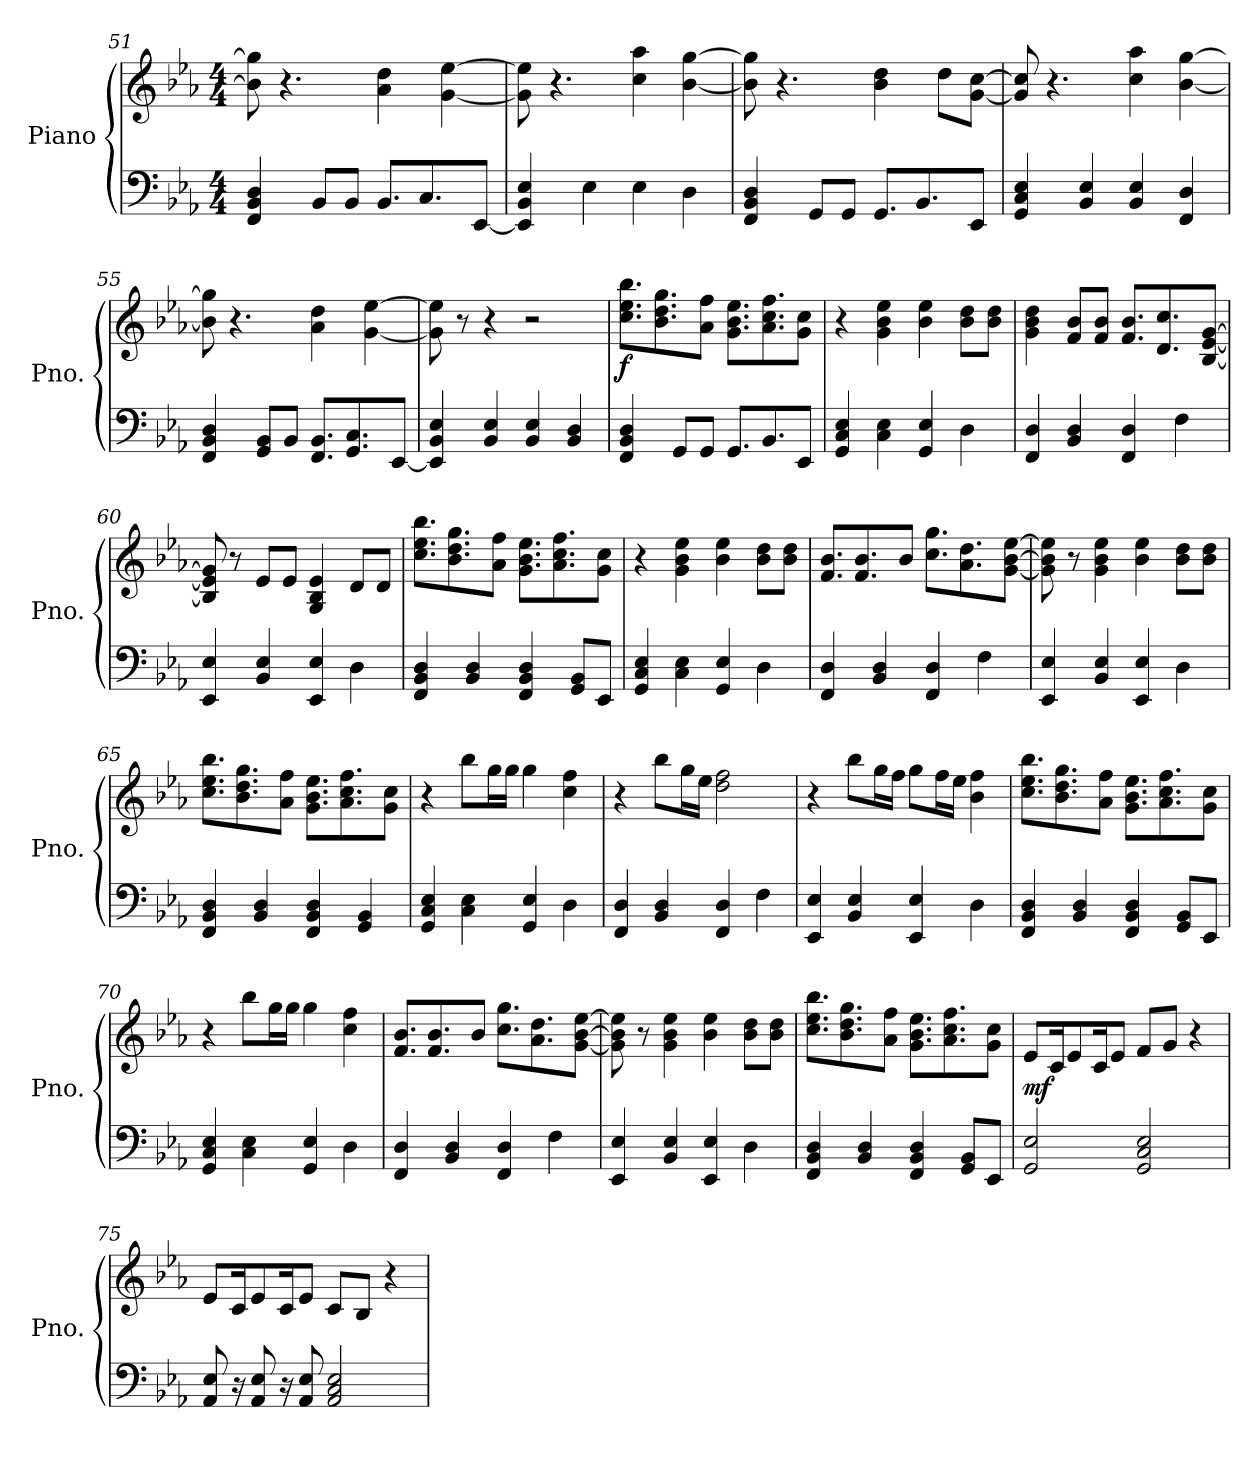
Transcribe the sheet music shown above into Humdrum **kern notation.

**kern	**kern	**dynam
*part1	*part1	*part1
*staff2	*staff1	*staff1/2
*I"Piano	*	*
*I'Pno.	*	*
!!LO:PB:g=z
*clefF4	*clefG2	*
*k[b-e-a-]	*k[b-e-a-]	*
*M4/4	*M4/4	*
=51	=51	=51
4FF/ 4BB-/ 4D/	8b-\] 8gg\]	.
.	4.r	.
8BB-/L	.	.
8BB-/J	.	.
8.BB-/L	4a-\ 4dd\	.
8.C/	.	.
.	[4g\ [4ee-\	.
[8EE-/J	.	.
=52	=52	=52
4EE-/] 4BB-/ 4E-/	8g\] 8ee-\]	.
.	4.r	.
4E-\	.	.
4E-\	4cc\ 4aa-\	.
4D\	[4b-\ [4gg\	.
=53	=53	=53
4FF/ 4BB-/ 4D/	8b-\] 8gg\]	.
.	4.r	.
8GG/L	.	.
8GG/J	.	.
8.GG/L	4b-\ 4dd\	.
8.BB-/	.	.
.	8dd\L	.
8EE-/J	[8g\ [8cc\J	.
=54	=54	=54
4GG/ 4C/ 4E-/	8g/] 8cc/]	.
.	4.r	.
4BB-/ 4E-/	.	.
4BB-/ 4E-/	4cc\ 4aa-\	.
4FF/ 4D/	[4b-\ [4gg\	.
=55	=55	=55
4FF/ 4BB-/ 4D/	8b-\] 8gg\]	.
.	4.r	.
8GG/ 8BB-/L	.	.
8BB-/J	.	.
8.FF/ 8.BB-/L	4a-\ 4dd\	.
8.GG/ 8.C/	.	.
.	[4g\ [4ee-\	.
[8EE-/J	.	.
=56	=56	=56
4EE-/] 4BB-/ 4E-/	8g\] 8ee-\]	.
.	8r	.
4BB-/ 4E-/	4r	.
4BB-/ 4E-/	2r	.
4BB-/ 4D/	.	.
!!LO:LB:g=z
=57	=57	=57
!	!	!LO:DY:b
4FF/ 4BB-/ 4D/	8.cc\ 8.ee-\ 8.bb-\L	f
.	8.b-\ 8.dd\ 8.gg\	.
8GG/L	.	.
8GG/J	8a-\ 8ff\J	.
8.GG/L	8.g\ 8.b-\ 8.ee-\L	.
8.BB-/	8.a-\ 8.cc\ 8.ff\	.
8EE-/J	8g\ 8cc\J	.
=58	=58	=58
4GG/ 4C/ 4E-/	4r	.
4C\ 4E-\	4g\ 4b-\ 4ee-\	.
4GG/ 4E-/	4b-\ 4ee-\	.
4D\	8b-\ 8dd\L	.
.	8b-\ 8dd\J	.
=59	=59	=59
4FF/ 4D/	4g\ 4b-\ 4dd\	.
4BB-/ 4D/	8f/ 8b-/L	.
.	8f/ 8b-/J	.
4FF/ 4D/	8.f/ 8.b-/L	.
.	8.d/ 8.cc/	.
4F\	.	.
.	[8B-/ [8e-/ [8g/J	.
=60	=60	=60
4EE-/ 4E-/	8B-/] 8e-/] 8g/]	.
.	8r	.
4BB-/ 4E-/	8e-/L	.
.	8e-/J	.
4EE-/ 4E-/	4G/ 4B-/ 4e-/	.
4D\	8d/L	.
.	8d/J	.
=61	=61	=61
4FF/ 4BB-/ 4D/	8.cc\ 8.ee-\ 8.bb-\L	.
.	8.b-\ 8.dd\ 8.gg\	.
4BB-/ 4D/	.	.
.	8a-\ 8ff\J	.
4FF/ 4BB-/ 4D/	8.g\ 8.b-\ 8.ee-\L	.
.	8.a-\ 8.cc\ 8.ff\	.
8GG/ 8BB-/L	.	.
8EE-/J	8g\ 8cc\J	.
=62	=62	=62
4GG/ 4C/ 4E-/	4r	.
4C\ 4E-\	4g\ 4b-\ 4ee-\	.
4GG/ 4E-/	4b-\ 4ee-\	.
4D\	8b-\ 8dd\L	.
.	8b-\ 8dd\J	.
!!LO:LB:g=z
=63	=63	=63
4FF/ 4D/	8.f/ 8.b-/L	.
.	8.f/ 8.b-/	.
4BB-/ 4D/	.	.
.	8b-/J	.
4FF/ 4D/	8.cc\ 8.gg\L	.
.	8.a-\ 8.dd\	.
4F\	.	.
.	[8g\ [8b-\ [8ee-\J	.
=64	=64	=64
4EE-/ 4E-/	8g\] 8b-\] 8ee-\]	.
.	8r	.
4BB-/ 4E-/	4g\ 4b-\ 4ee-\	.
4EE-/ 4E-/	4b-\ 4ee-\	.
4D\	8b-\ 8dd\L	.
.	8b-\ 8dd\J	.
=65	=65	=65
4FF/ 4BB-/ 4D/	8.cc\ 8.ee-\ 8.bb-\L	.
.	8.b-\ 8.dd\ 8.gg\	.
4BB-/ 4D/	.	.
.	8a-\ 8ff\J	.
4FF/ 4BB-/ 4D/	8.g\ 8.b-\ 8.ee-\L	.
.	8.a-\ 8.cc\ 8.ff\	.
4GG/ 4BB-/	.	.
.	8g\ 8cc\J	.
=66	=66	=66
4GG/ 4C/ 4E-/	4r	.
4C\ 4E-\	8bb-\L	.
.	16gg\L	.
.	16gg\JJ	.
4GG/ 4E-/	4gg\	.
4D\	4cc\ 4ff\	.
=67	=67	=67
4FF/ 4D/	4r	.
4BB-/ 4D/	8bb-\L	.
.	16gg\L	.
.	16ee-\JJ	.
4FF/ 4D/	2dd\ 2ff\	.
4F\	.	.
=68	=68	=68
4EE-/ 4E-/	4r	.
4BB-/ 4E-/	8bb-\L	.
.	16gg\L	.
.	16ff\JJ	.
4EE-/ 4E-/	8gg\L	.
.	16ff\L	.
.	16ee-\JJ	.
4D\	4b-\ 4ff\	.
!!LO:LB:g=z
=69	=69	=69
4FF/ 4BB-/ 4D/	8.cc\ 8.ee-\ 8.bb-\L	.
.	8.b-\ 8.dd\ 8.gg\	.
4BB-/ 4D/	.	.
.	8a-\ 8ff\J	.
4FF/ 4BB-/ 4D/	8.g\ 8.b-\ 8.ee-\L	.
.	8.a-\ 8.cc\ 8.ff\	.
8GG/ 8BB-/L	.	.
8EE-/J	8g\ 8cc\J	.
=70	=70	=70
4GG/ 4C/ 4E-/	4r	.
4C\ 4E-\	8bb-\L	.
.	16gg\L	.
.	16gg\JJ	.
4GG/ 4E-/	4gg\	.
4D\	4cc\ 4ff\	.
=71	=71	=71
4FF/ 4D/	8.f/ 8.b-/L	.
.	8.f/ 8.b-/	.
4BB-/ 4D/	.	.
.	8b-/J	.
4FF/ 4D/	8.cc\ 8.gg\L	.
.	8.a-\ 8.dd\	.
4F\	.	.
.	[8g\ [8b-\ [8ee-\J	.
=72	=72	=72
4EE-/ 4E-/	8g\] 8b-\] 8ee-\]	.
.	8r	.
4BB-/ 4E-/	4g\ 4b-\ 4ee-\	.
4EE-/ 4E-/	4b-\ 4ee-\	.
4D\	8b-\ 8dd\L	.
.	8b-\ 8dd\J	.
=73	=73	=73
4FF/ 4BB-/ 4D/	8.cc\ 8.ee-\ 8.bb-\L	.
.	8.b-\ 8.dd\ 8.gg\	.
4BB-/ 4D/	.	.
.	8a-\ 8ff\J	.
4FF/ 4BB-/ 4D/	8.g\ 8.b-\ 8.ee-\L	.
.	8.a-\ 8.cc\ 8.ff\	.
8GG/ 8BB-/L	.	.
8EE-/J	8g\ 8cc\J	.
!!LO:LB:g=z
=74	=74	=74
!	!	!LO:DY:b
2GG/ 2E-/	8e-/L	mf
.	16c/K	.
.	8e-/	.
.	16c/K	.
.	8e-/J	.
2GG/ 2C/ 2E-/	8f/L	.
.	8g/J	.
.	4r	.
=75	=75	=75
8AA-/ 8E-/	8e-/L	.
16r	16c/K	.
8AA-/ 8E-/	8e-/	.
16r	16c/K	.
8AA-/ 8E-/	8e-/J	.
2AA-/ 2C/ 2E-/	8c/L	.
.	8B-/J	.
.	4r	.
=	=	=
*-	*-	*-
